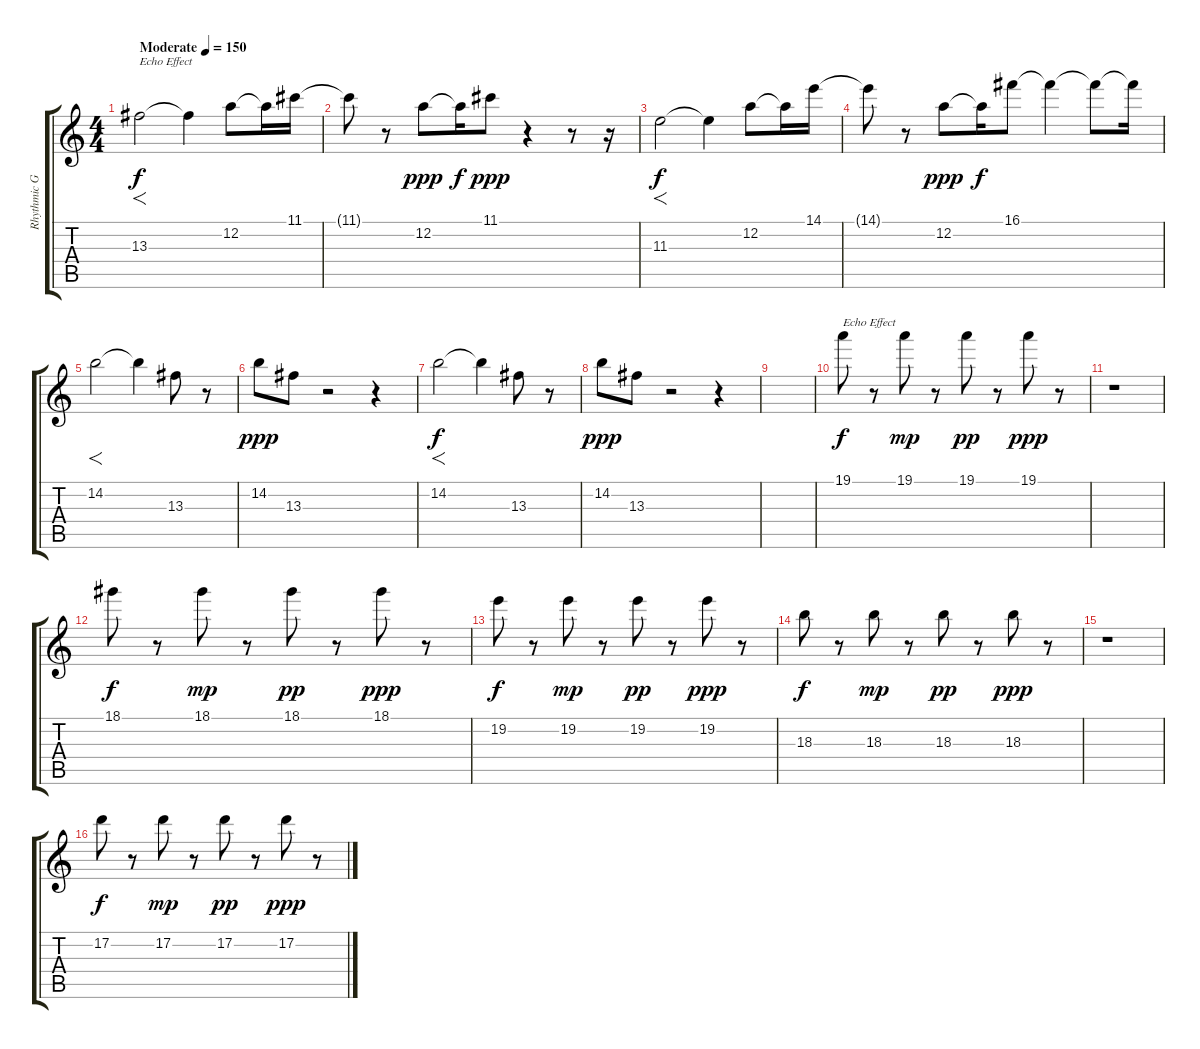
\track ("Rhythmic Guitar" "Rhythmic G") {instrument distortionguitar}
\staff {score tabs}
\tuning (D4 A3 F3 C3 G2 C2) {hide}
\ts (4 4)
\tempo (150 "Moderate")
\clef g2
\ks c
13.3.2{f txt "Echo Effect" dy f instrument distortionguitar} 13.3{t}.4 12.2.8 12.2{t}.16 11.1.16 |
11.1{t}.8 r.8 12.2.8{dy ppp} 12.2{t}.16{dy f} 11.1.8{dy ppp} r.4 r.8 r.16 |
11.3.2{f dy f} 11.3{t}.4 12.2.8 12.2{t}.16 14.1.16 |
14.1{t}.8 r.8 12.2.8{dy ppp} 12.2{t}.16{dy f} 16.1.8 16.1{t}.4 16.1{t}.8 16.1{t}.16 |
14.2.2{f} 14.2{t}.4 13.3.8 r.8 |
14.2.8{dy ppp} 13.3.8 r.2 r.4 |
14.2.2{f dy f} 14.2{t}.4 13.3.8 r.8 |
14.2.8{dy ppp} 13.3.8 r.2 r.4 |
|
19.1.8{txt "Echo Effect" dy f} r.8 19.1.8{dy mp} r.8 19.1.8{dy pp} r.8 19.1.8{dy ppp} r.8 |
r.1 |
18.1.8{dy f} r.8 18.1.8{dy mp} r.8 18.1.8{dy pp} r.8 18.1.8{dy ppp} r.8 |
19.2.8{dy f} r.8 19.2.8{dy mp} r.8 19.2.8{dy pp} r.8 19.2.8{dy ppp} r.8 |
18.3.8{dy f} r.8 18.3.8{dy mp} r.8 18.3.8{dy pp} r.8 18.3.8{dy ppp} r.8 |
r.1 |
17.2.8{dy f} r.8 17.2.8{dy mp} r.8 17.2.8{dy pp} r.8 17.2.8{dy ppp} r.8
